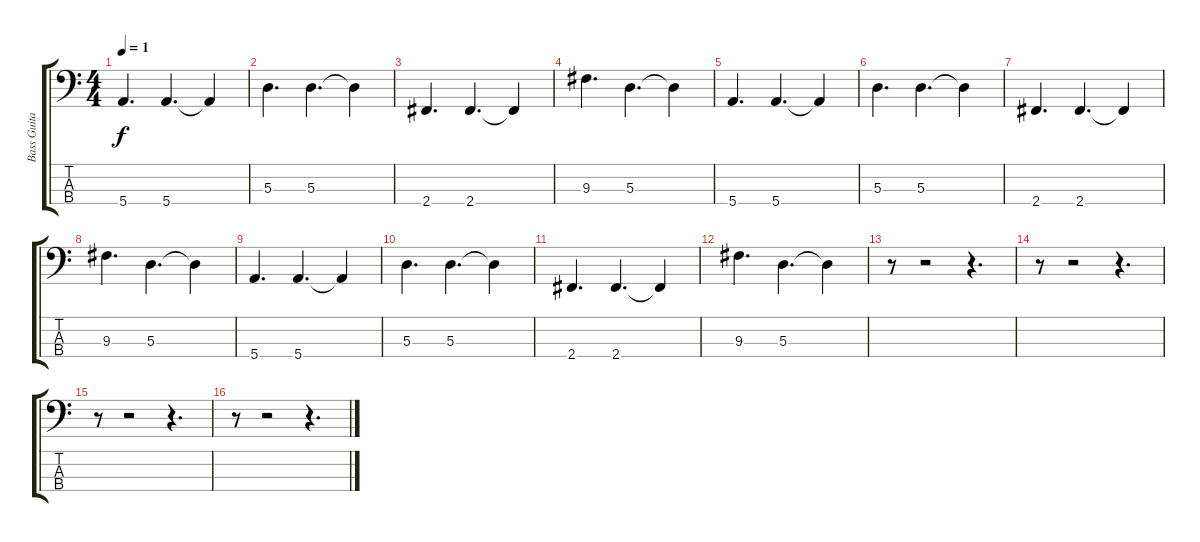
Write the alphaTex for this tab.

\track ("Bass Guitar" "Bass Guita") {instrument electricbassfinger}
\staff {score tabs}
\tuning (G2 D2 A1 E1) {hide}
\ts (4 4)
\tempo 1
\clef f4
\ks c
5.4.4{d dy f} 5.4.4{d} 5.4{t}.4 |
5.3.4{d} 5.3.4{d} 5.3{t}.4 |
2.4.4{d} 2.4.4{d} 2.4{t}.4 |
9.3.4{d} 5.3.4{d} 5.3{t}.4 |
5.4.4{d} 5.4.4{d} 5.4{t}.4 |
5.3.4{d} 5.3.4{d} 5.3{t}.4 |
2.4.4{d} 2.4.4{d} 2.4{t}.4 |
9.3.4{d} 5.3.4{d} 5.3{t}.4 |
5.4.4{d} 5.4.4{d} 5.4{t}.4 |
5.3.4{d} 5.3.4{d} 5.3{t}.4 |
2.4.4{d} 2.4.4{d} 2.4{t}.4 |
9.3.4{d} 5.3.4{d} 5.3{t}.4 |
r.8 r.2 r.4{d} |
r.8 r.2 r.4{d} |
r.8 r.2 r.4{d} |
r.8 r.2 r.4{d}
